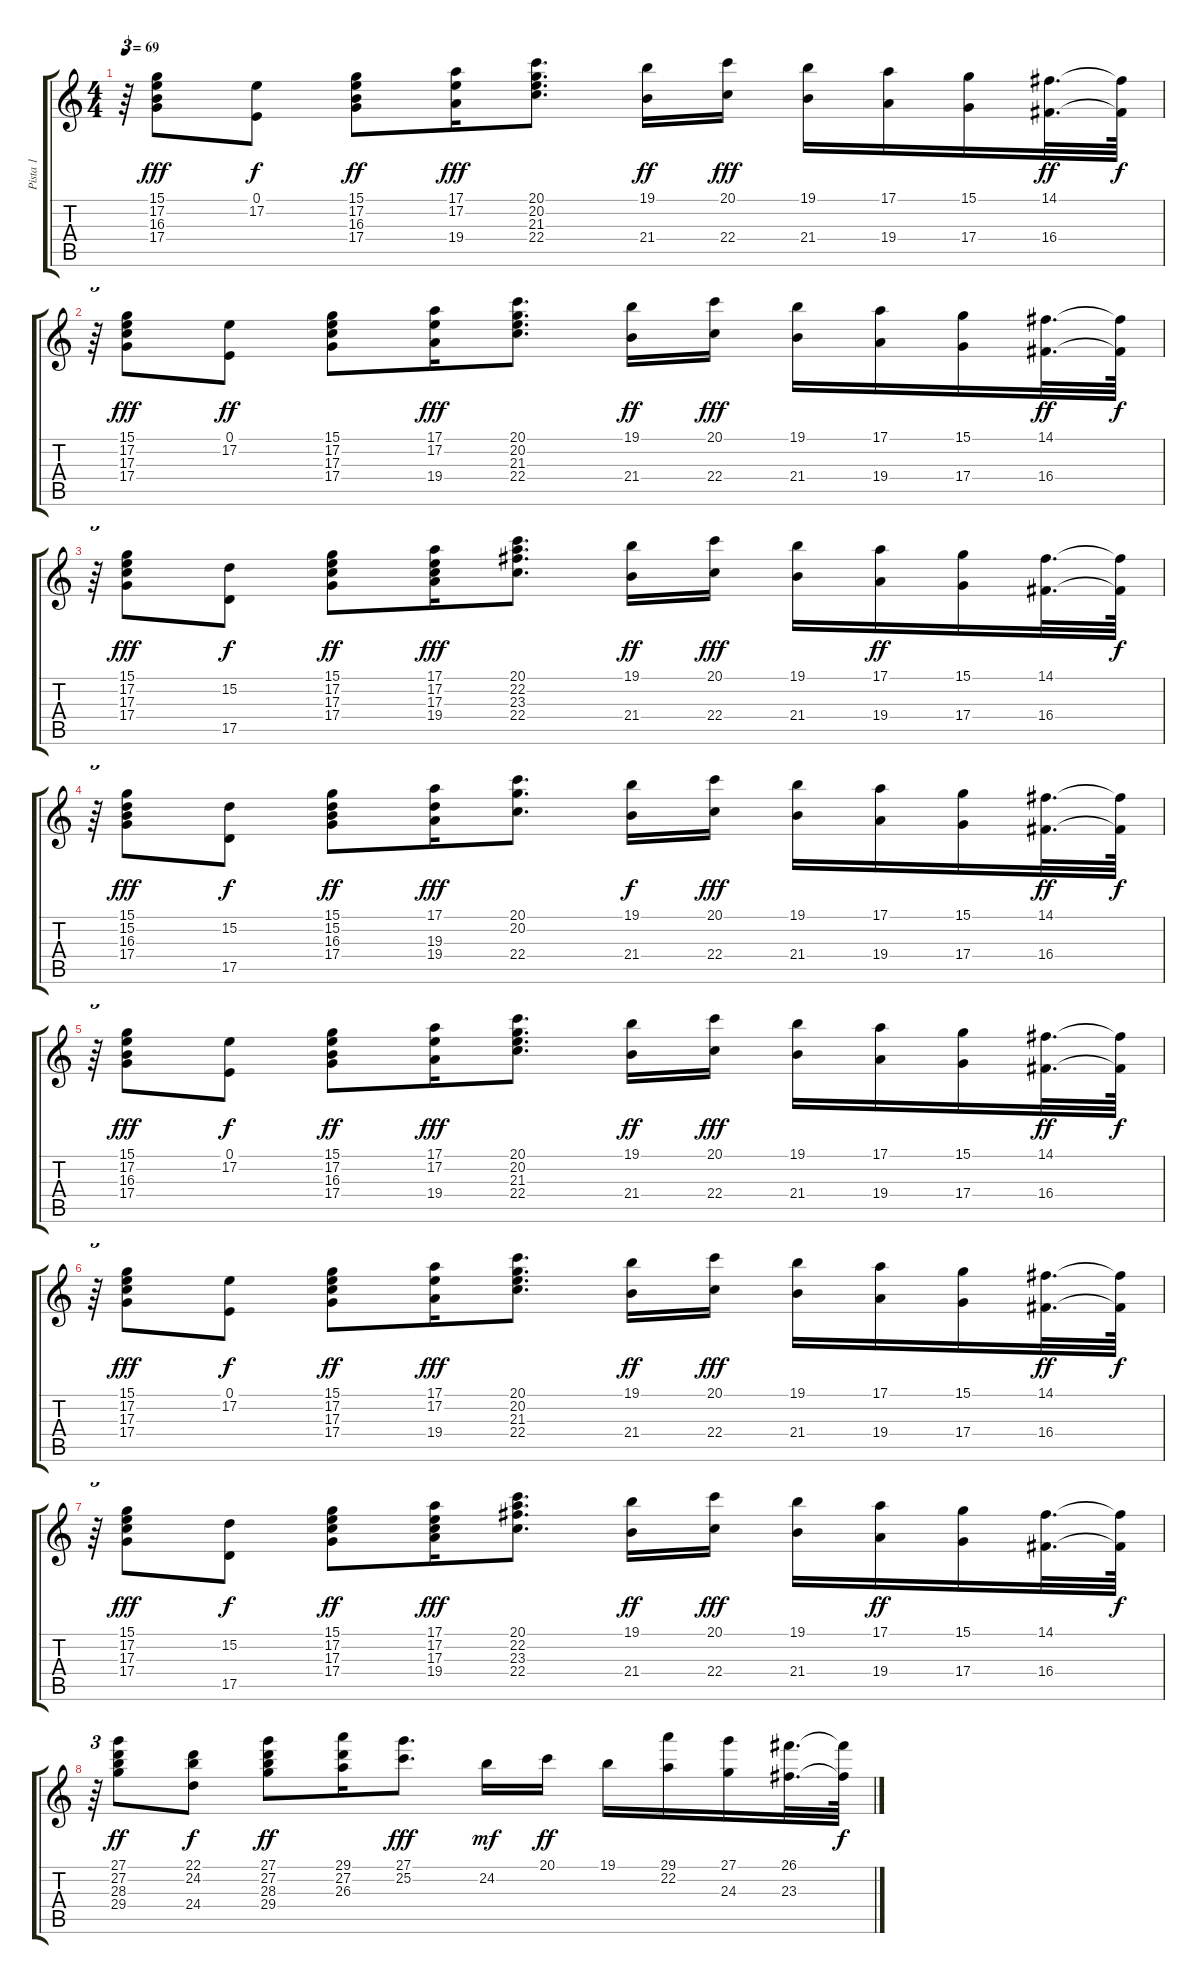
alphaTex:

\track ("Pista 1" "Pista 1") {instrument acousticgrandpiano}
\staff {score tabs}
\tuning (E4 B3 G3 D3 A2 E2) {hide}
\ts (4 4)
\tempo 69
\clef g2
\ks c
r.64{tu (3 2) dy f} (15.1 17.2 16.3 17.4).8{dy fff} (0.1 17.2).8{dy f} (15.1 17.2 16.3 17.4).8{dy ff} (17.1 17.2 19.4).16{dy fff} (20.1 20.2 21.3 22.4).8{d} (19.1 21.4).16{dy ff} (20.1 22.4).16{dy fff} (19.1 21.4).16 (17.1 19.4).16 (15.1 17.4).16 (14.1 16.4).32{d dy ff} (14.1{t} 16.4{t}).64{dy f} |
r.64{tu (3 2)} (15.1 17.2 17.3 17.4).8{dy fff} (0.1 17.2).8{dy ff} (15.1 17.2 17.3 17.4).8 (17.1 17.2 19.4).16{dy fff} (20.1 20.2 21.3 22.4).8{d} (19.1 21.4).16{dy ff} (20.1 22.4).16{dy fff} (19.1 21.4).16 (17.1 19.4).16 (15.1 17.4).16 (14.1 16.4).32{d dy ff} (14.1{t} 16.4{t}).64{dy f} |
r.64{tu (3 2)} (15.1 17.2 17.3 17.4).8{dy fff} (15.2 17.5).8{dy f} (15.1 17.2 17.3 17.4).8{dy ff} (17.1 17.2 17.3 19.4).16{dy fff} (20.1 22.2 23.3 22.4).8{d} (19.1 21.4).16{dy ff} (20.1 22.4).16{dy fff} (19.1 21.4).16 (17.1 19.4).16{dy ff} (15.1 17.4).16 (14.1 16.4).32{d} (14.1{t} 16.4{t}).64{dy f} |
r.64{tu (3 2)} (15.1 15.2 16.3 17.4).8{dy fff} (15.2 17.5).8{dy f} (15.1 15.2 16.3 17.4).8{dy ff} (17.1 19.3 19.4).16{dy fff} (20.1 20.2 22.4).8{d} (19.1 21.4).16{dy f} (20.1 22.4).16{dy fff} (19.1 21.4).16 (17.1 19.4).16 (15.1 17.4).16 (14.1 16.4).32{d dy ff} (14.1{t} 16.4{t}).64{dy f} |
r.64{tu (3 2)} (15.1 17.2 16.3 17.4).8{dy fff} (0.1 17.2).8{dy f} (15.1 17.2 16.3 17.4).8{dy ff} (17.1 17.2 19.4).16{dy fff} (20.1 20.2 21.3 22.4).8{d} (19.1 21.4).16{dy ff} (20.1 22.4).16{dy fff} (19.1 21.4).16 (17.1 19.4).16 (15.1 17.4).16 (14.1 16.4).32{d dy ff} (14.1{t} 16.4{t}).64{dy f} |
r.64{tu (3 2)} (15.1 17.2 17.3 17.4).8{dy fff} (0.1 17.2).8{dy f} (15.1 17.2 17.3 17.4).8{dy ff} (17.1 17.2 19.4).16{dy fff} (20.1 20.2 21.3 22.4).8{d} (19.1 21.4).16{dy ff} (20.1 22.4).16{dy fff} (19.1 21.4).16 (17.1 19.4).16 (15.1 17.4).16 (14.1 16.4).32{d dy ff} (14.1{t} 16.4{t}).64{dy f} |
r.64{tu (3 2)} (15.1 17.2 17.3 17.4).8{dy fff} (15.2 17.5).8{dy f} (15.1 17.2 17.3 17.4).8{dy ff} (17.1 17.2 17.3 19.4).16{dy fff} (20.1 22.2 23.3 22.4).8{d} (19.1 21.4).16{dy ff} (20.1 22.4).16{dy fff} (19.1 21.4).16 (17.1 19.4).16{dy ff} (15.1 17.4).16 (14.1 16.4).32{d} (14.1{t} 16.4{t}).64{dy f} |
r.64{tu (3 2)} (27.1 27.2 28.3 29.4).8{dy ff} (22.1 24.2 24.4).8{dy f} (27.1 27.2 28.3 29.4).8{dy ff} (29.1 27.2 26.3).16 (27.1 25.2).8{d dy fff} 24.2.16{dy mf} 20.1.16{dy ff} 19.1.16 (29.1 22.2).16 (27.1 24.3).16 (26.1 23.3).32{d} (26.1{t} 23.3{t}).64{dy f}
